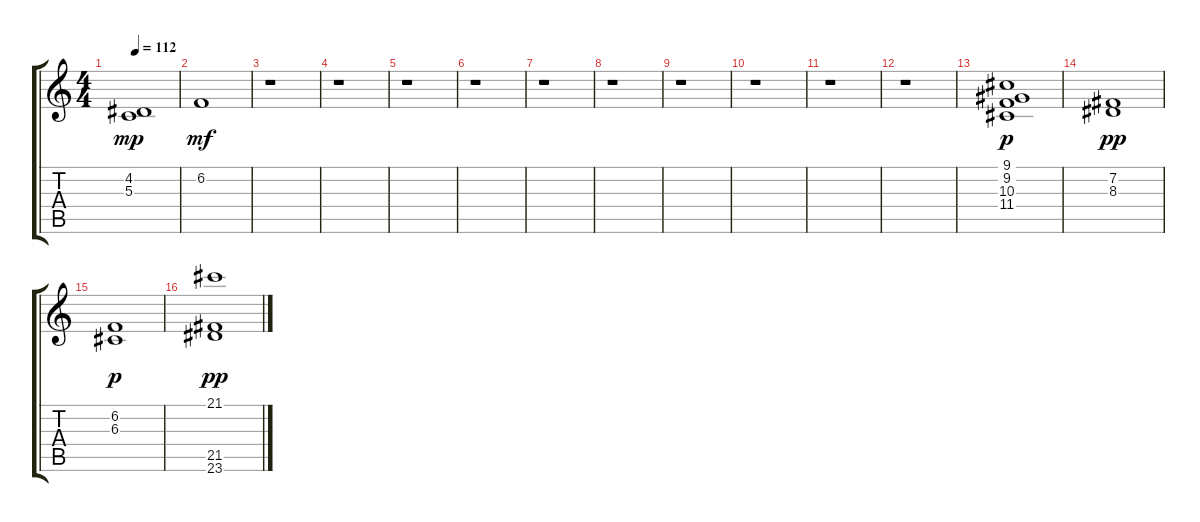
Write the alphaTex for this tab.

\track "" {instrument stringensemble2}
\staff {score tabs}
\tuning (E4 B3 G3 D3 A2 E2) {hide}
\ts (4 4)
\tempo 112
\clef g2
\ks c
(4.2 5.3).1{dy mp} |
6.2.1{dy mf} |
r.1 |
r.1 |
r.1 |
r.1 |
r.1 |
r.1 |
r.1 |
r.1 |
r.1 |
r.1 |
(9.1 9.2 10.3 11.4).1{dy p} |
(7.2 8.3).1{dy pp} |
(6.2 6.3).1{dy p} |
(21.1 21.5 23.6).1{dy pp}
